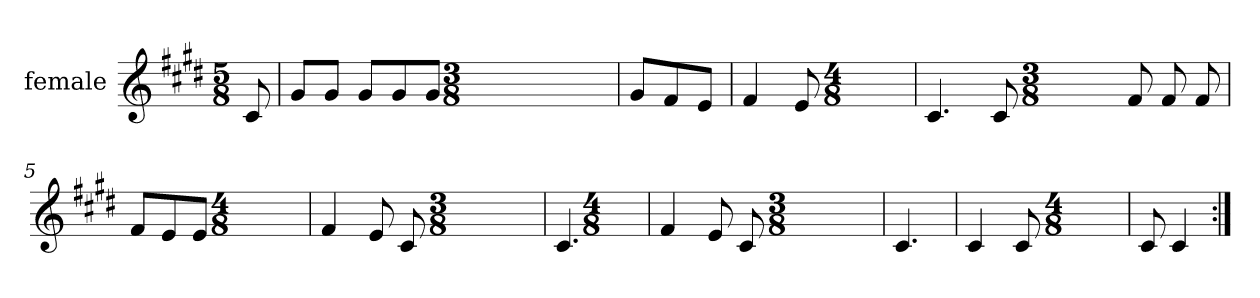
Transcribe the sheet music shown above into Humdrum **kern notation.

**kern
*part1
*staff1
*I"female
*clefG2
*k[f#c#g#d#]
*M5/8
*MM76
=
8c#
=1
8g#/L
8g#/J
8g#/L
8g#/
8g#/J
*M3/8
=2
8g#/L
8f#/
8e/J
=3
4f#
8e
*M4/8
=4
4.c#
8c#
*M3/8
8f#
8f#
8f#
=5
8f#/L
8e/
8e/J
*M4/8
=6
4f#
8e
8c#
*M3/8
=7
4.c#
*M4/8
=8
4f#
8e
8c#
*M3/8
=9
4.c#
=10
4c#
8c#
*M4/8
=11
8c#
4c#
=:|!
*-
